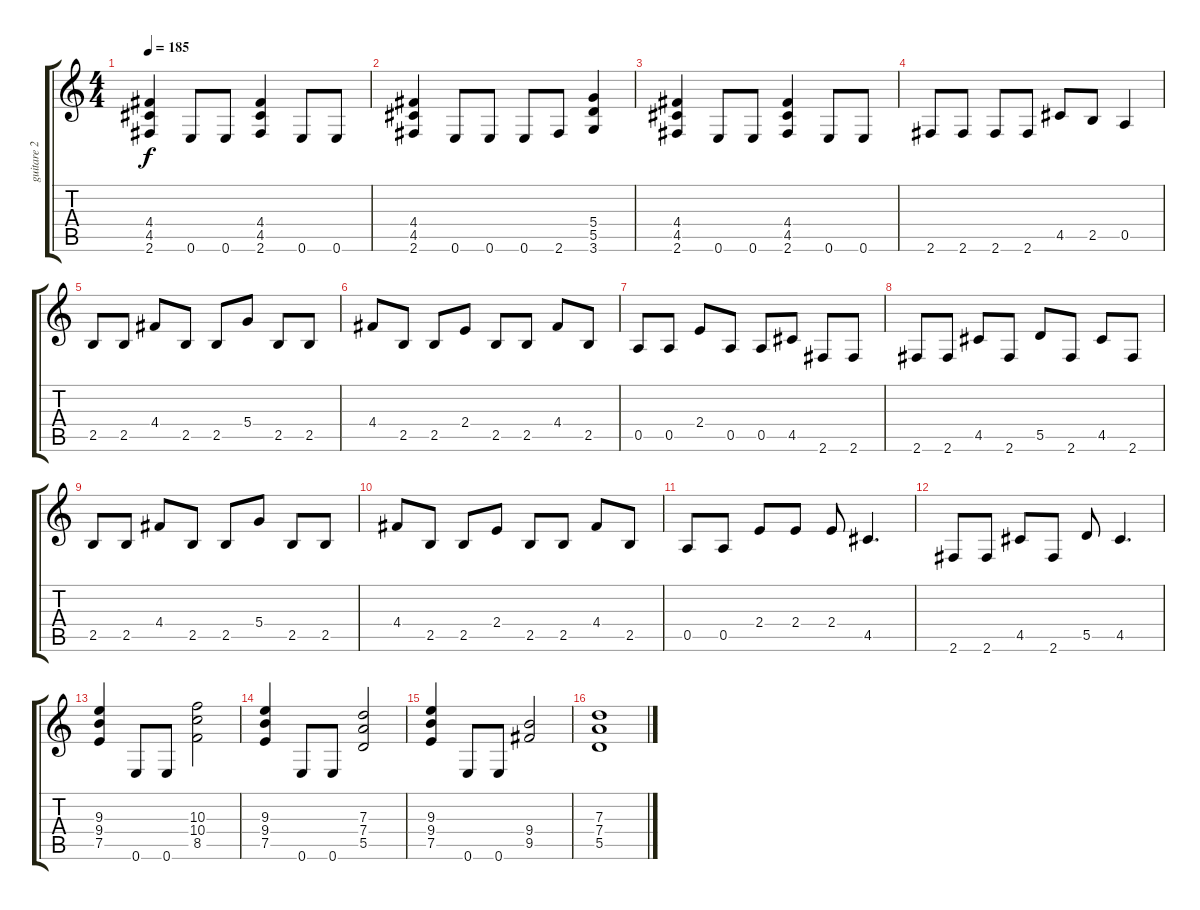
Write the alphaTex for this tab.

\track ("guitare 2" "guitare 2") {instrument distortionguitar}
\staff {score tabs}
\tuning (E4 B3 G3 D3 A2 E2) {hide}
\ts (4 4)
\tempo 185
\clef g2
\ks c
(4.4 4.5 2.6).4{dy f} 0.6.8 0.6.8 (4.4 4.5 2.6).4 0.6.8 0.6.8 |
(4.4 4.5 2.6).4 0.6.8 0.6.8 0.6.8 2.6.8 (5.4 5.5 3.6).4 |
(4.4 4.5 2.6).4 0.6.8 0.6.8 (4.4 4.5 2.6).4 0.6.8 0.6.8 |
2.6.8 2.6.8 2.6.8 2.6.8 4.5.8 2.5.8 0.5.4 |
2.5.8 2.5.8 4.4.8 2.5.8 2.5.8 5.4.8 2.5.8 2.5.8 |
4.4.8 2.5.8 2.5.8 2.4.8 2.5.8 2.5.8 4.4.8 2.5.8 |
0.5.8 0.5.8 2.4.8 0.5.8 0.5.8 4.5.8 2.6.8 2.6.8 |
2.6.8 2.6.8 4.5.8 2.6.8 5.5.8 2.6.8 4.5.8 2.6.8 |
2.5.8 2.5.8 4.4.8 2.5.8 2.5.8 5.4.8 2.5.8 2.5.8 |
4.4.8 2.5.8 2.5.8 2.4.8 2.5.8 2.5.8 4.4.8 2.5.8 |
0.5.8 0.5.8 2.4.8 2.4.8 2.4.8 4.5.4{d} |
2.6.8 2.6.8 4.5.8 2.6.8 5.5.8 4.5.4{d} |
(9.3 9.4 7.5).4 0.6.8 0.6.8 (10.3 10.4 8.5).2 |
(9.3 9.4 7.5).4 0.6.8 0.6.8 (7.3 7.4 5.5).2 |
(9.3 9.4 7.5).4 0.6.8 0.6.8 (9.4 9.5).2 |
(7.3 7.4 5.5).1
